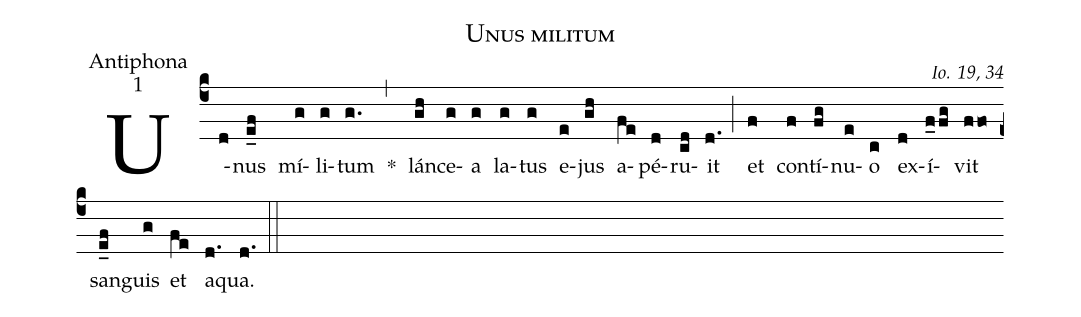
name:Unus militum;
office-part:Antiphona;
mode:1;
commentary: Io. 19, 34;
%%
(c4)
U(d)nus(e_f) mí(g)li(g)tum(g.) *(,)
lán(gh)ce(g)a(g) la(g)tus(g) e(e)jus(gh) a(fe)pé(d)ru(cd)it(d.) (;)
et(f) con(f)tí(fg)nu(e)o(c) ex(d)í(f_0fg)vit(ffo) san(e_f)guis(g) et(fe) a(d.)qua.(d.) (::)
